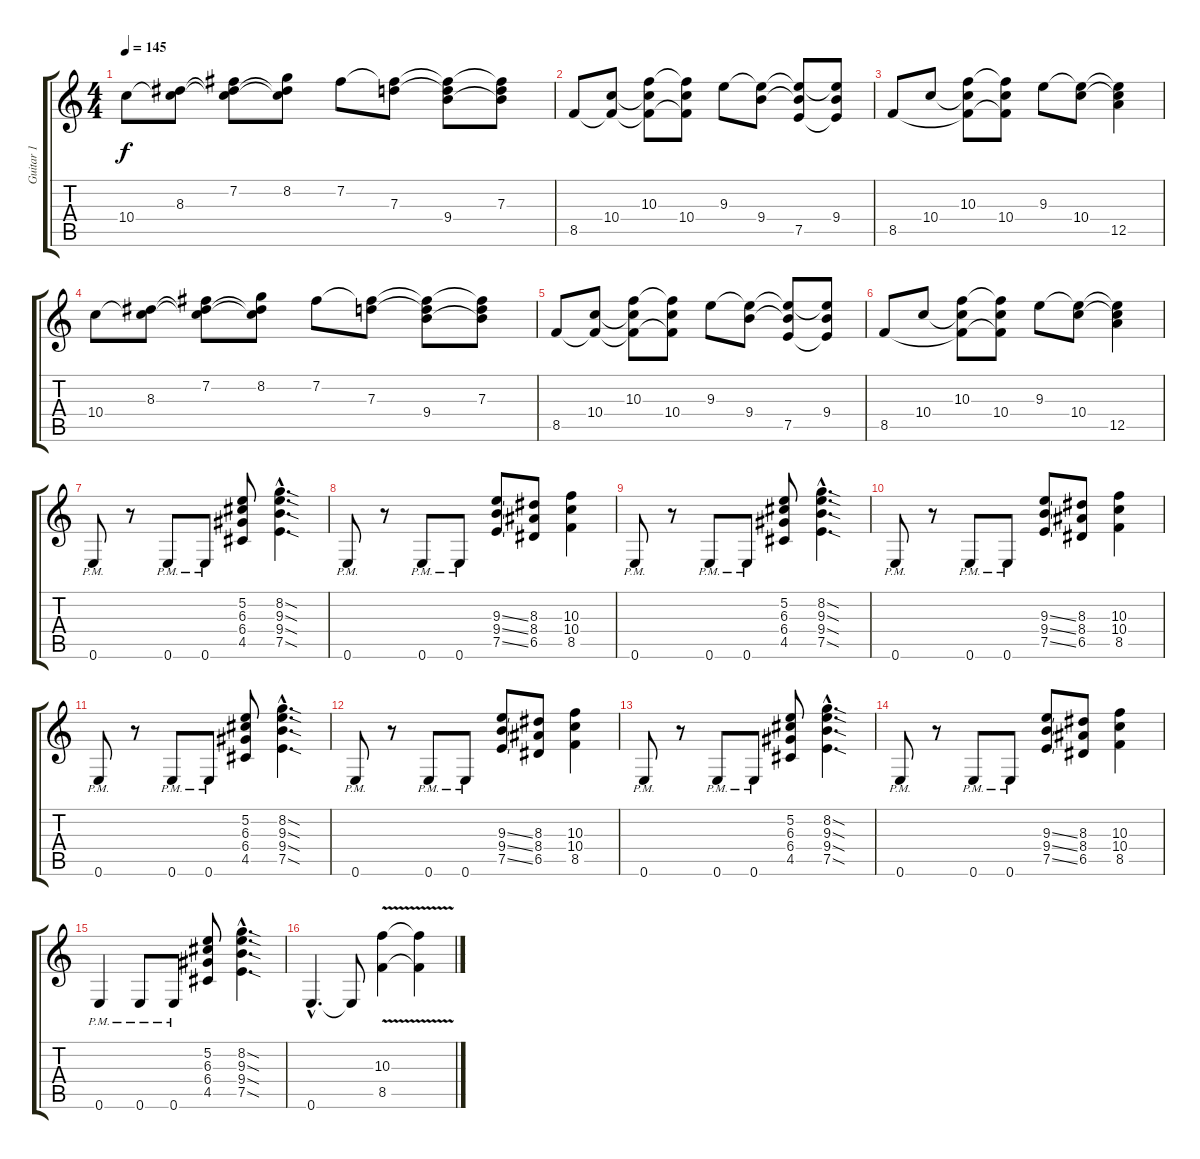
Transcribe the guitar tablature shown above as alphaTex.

\track ("Guitar 1" "Guitar 1") {instrument distortionguitar}
\staff {score tabs}
\tuning (E4 B3 G3 D3 A2 E2) {hide}
\ts (4 4)
\tempo 145
\clef g2
\ks c
10.4.8{dy f} (8.3 10.4{t}).8 (7.2 8.3{t} 10.4{t}).8 (8.2 8.3{t} 10.4{t}).8 7.2.8 (7.2{t} 7.3).8 (7.2{t} 7.3{t} 9.4).8 (7.2{t} 7.3 9.4{t}).8 |
8.5.8 (10.4 8.5{t}).8 (10.3 10.4{t} 8.5{t}).8 (10.3{t} 10.4 8.5{t}).8 9.3.8 (9.3{t} 9.4).8 (9.3{t} 9.4{t} 7.5).8 (9.3{t} 9.4 7.5{t}).8 |
8.5.8 10.4.8 (10.3 10.4{t} 8.5{t}).8 (10.3{t} 10.4 8.5{t}).8 9.3.8 (9.3{t} 10.4).8 (9.3{t} 10.4{t} 12.5).4 |
10.4.8 (8.3 10.4{t}).8 (7.2 8.3{t} 10.4{t}).8 (8.2 8.3{t} 10.4{t}).8 7.2.8 (7.2{t} 7.3).8 (7.2{t} 7.3{t} 9.4).8 (7.2{t} 7.3 9.4{t}).8 |
8.5.8 (10.4 8.5{t}).8 (10.3 10.4{t} 8.5{t}).8 (10.3{t} 10.4 8.5{t}).8 9.3.8 (9.3{t} 9.4).8 (9.3{t} 9.4{t} 7.5).8 (9.3{t} 9.4 7.5{t}).8 |
8.5.8 10.4.8 (10.3 10.4{t} 8.5{t}).8 (10.3{t} 10.4 8.5{t}).8 9.3.8 (9.3{t} 10.4).8 (9.3{t} 10.4{t} 12.5).4 |
0.6{pm}.8 r.8 0.6{pm}.8 0.6{pm}.8 (5.2 6.3 6.4 4.5).8 (8.2{sod hac} 9.3{sod hac} 9.4{sod hac} 7.5{sod hac}).4{d} |
0.6{pm}.8 r.8 0.6{pm}.8 0.6{pm}.8 (9.3{ss} 9.4{ss} 7.5{ss}).8 (8.3 8.4 6.5).8 (10.3 10.4 8.5).4 |
0.6{pm}.8 r.8 0.6{pm}.8 0.6{pm}.8 (5.2 6.3 6.4 4.5).8 (8.2{sod hac} 9.3{sod hac} 9.4{sod hac} 7.5{sod hac}).4{d} |
0.6{pm}.8 r.8 0.6{pm}.8 0.6{pm}.8 (9.3{ss} 9.4{ss} 7.5{ss}).8 (8.3 8.4 6.5).8 (10.3 10.4 8.5).4 |
0.6{pm}.8 r.8 0.6{pm}.8 0.6{pm}.8 (5.2 6.3 6.4 4.5).8 (8.2{sod hac} 9.3{sod hac} 9.4{sod hac} 7.5{sod hac}).4{d} |
0.6{pm}.8 r.8 0.6{pm}.8 0.6{pm}.8 (9.3{ss} 9.4{ss} 7.5{ss}).8 (8.3 8.4 6.5).8 (10.3 10.4 8.5).4 |
0.6{pm}.8 r.8 0.6{pm}.8 0.6{pm}.8 (5.2 6.3 6.4 4.5).8 (8.2{sod hac} 9.3{sod hac} 9.4{sod hac} 7.5{sod hac}).4{d} |
0.6{pm}.8 r.8 0.6{pm}.8 0.6{pm}.8 (9.3{ss} 9.4{ss} 7.5{ss}).8 (8.3 8.4 6.5).8 (10.3 10.4 8.5).4 |
0.6{pm}.4 0.6{pm}.8 0.6{pm}.8 (5.2 6.3 6.4 4.5).8 (8.2{sod hac} 9.3{sod hac} 9.4{sod hac} 7.5{sod hac}).4{d} |
0.6{hac}.4{d} 0.6{t}.8 (10.3{v} 8.5{v}).4 (10.3{t} 8.5{t}).4
